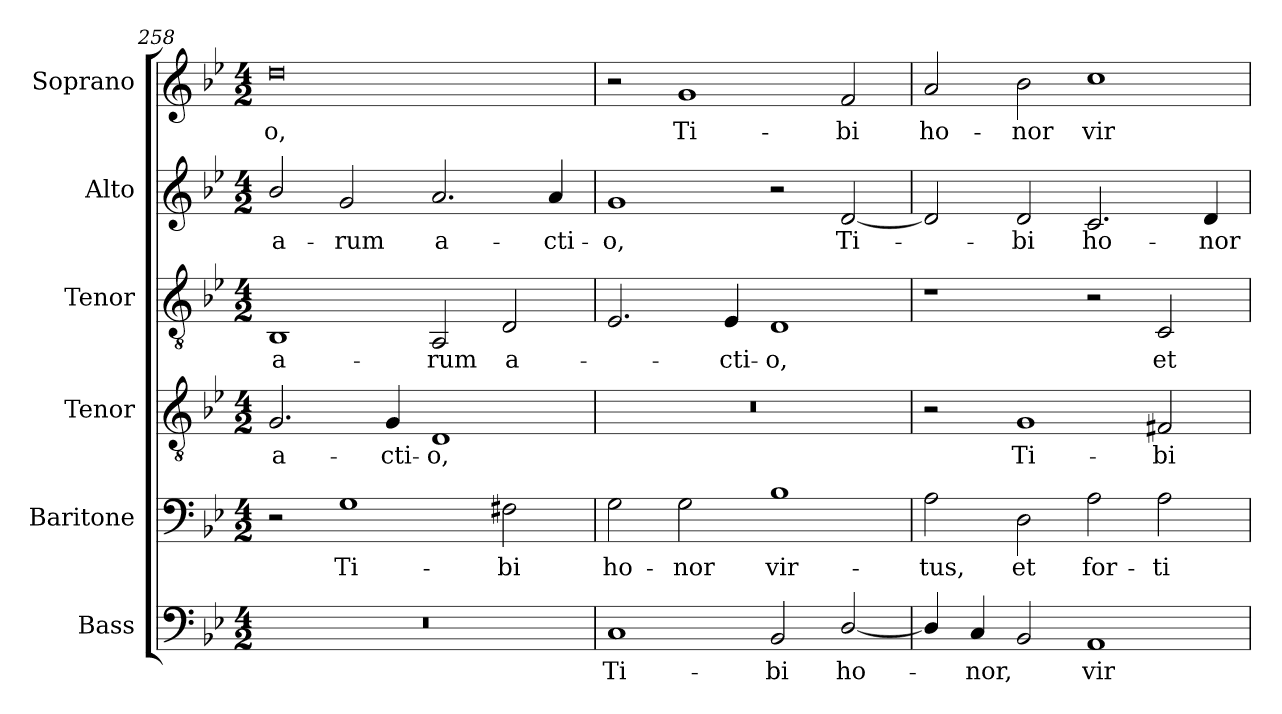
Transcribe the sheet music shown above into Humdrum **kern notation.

**kern	**text	**kern	**text	**kern	**text	**kern	**text	**kern	**text	**kern	**text
*part6	*part6	*part5	*part5	*part4	*part4	*part3	*part3	*part2	*part2	*part1	*part1
*staff6	*staff6	*staff5	*staff5	*staff4	*staff4	*staff3	*staff3	*staff2	*staff2	*staff1	*staff1
*I"Bass	*	*I"Baritone	*	*I"Tenor	*	*I"Tenor	*	*I"Alto	*	*I"Soprano	*
*I'B.	*	*I'Bar.	*	*I'T2.	*	*I'T1.	*	*I'A.	*	*I'S.	*
!!LO:LB:g=z
*clefF4	*	*clefF4	*	*clefGv2	*	*clefGv2	*	*clefG2	*	*clefG2	*
*	*	*	*	*ITrd7c12	*	*	*	*	*	*	*
*k[b-e-]	*	*k[b-e-]	*	*k[b-e-]	*	*k[b-e-]	*	*k[b-e-]	*	*k[b-e-]	*
*B-:	*	*B-:	*	*B-:	*	*B-:	*	*B-:	*	*B-:	*
*M4/2	*	*M4/2	*	*M4/2	*	*M4/2	*	*M4/2	*	*M4/2	*
=258	=258	=258	=258	=258	=258	=258	=258	=258	=258	=258	=258
!LO:N:vis=1	!	!	!	!	!	!	!	!	!	!	!
!	!	!	!	!	!LO:LY:b:color=#000000	!	!	!	!	!	!
!	!	!	!	!	!	!	!LO:LY:b:color=#000000	!	!	!	!
!	!	!	!	!	!	!	!	!	!LO:LY:b:color=#000000	!	!
!	!	!	!	!	!	!	!	!	!	!	!LO:LY:b:color=#000000
0r	.	2r	.	2.GGi/	a-	1BB-i	-a-	2b-i/	-a-	0ddi	-o,
!	!	!	!LO:LY:b:color=#000000	!	!	!	!	!	!	!	!
!	!	!	!	!	!	!	!	!	!LO:LY:b:color=#000000	!	!
.	.	1Gi	Ti-	.	.	.	.	2gi/	-rum	.	.
!	!	!	!	!	!LO:LY:b:color=#000000	!	!	!	!	!	!
.	.	.	.	4GGi/	-cti-	.	.	.	.	.	.
!	!	!	!	!	!LO:LY:b:color=#000000	!	!	!	!	!	!
!	!	!	!	!	!	!	!LO:LY:b:color=#000000	!	!	!	!
!	!	!	!	!	!	!	!	!	!LO:LY:b:color=#000000	!	!
.	.	.	.	1DDi	-o,	2AAi/	-rum	2.ai/	a-	.	.
!	!	!	!LO:LY:b:color=#000000	!	!	!	!	!	!	!	!
!	!	!	!	!	!	!	!LO:LY:b:color=#000000	!	!	!	!
.	.	2F#Xi\	-bi	.	.	2Di/	a-	.	.	.	.
!	!	!	!	!	!	!	!	!	!LO:LY:b:color=#000000	!	!
.	.	.	.	.	.	.	.	4ai/	-cti-	.	.
=259	=259	=259	=259	=259	=259	=259	=259	=259	=259	=259	=259
!	!LO:LY:b:color=#000000	!	!	!	!	!	!	!	!	!	!
!	!	!	!LO:LY:b:color=#000000	!LO:N:vis=1	!	!	!	!	!	!	!
!	!	!	!	!	!	!	!	!	!LO:LY:b:color=#000000	!	!
1Ci	Ti-	2Gi\	ho-	0r	.	2.E-i/	.	1gi	-o,	2r	.
!	!	!	!LO:LY:b:color=#000000	!	!	!	!	!	!	!	!
!	!	!	!	!	!	!	!	!	!	!	!LO:LY:b:color=#000000
.	.	2Gi\	-nor	.	.	.	.	.	.	1gi	Ti-
!	!	!	!	!	!	!	!LO:LY:b:color=#000000	!	!	!	!
.	.	.	.	.	.	4E-i/	-cti-	.	.	.	.
!	!LO:LY:b:color=#000000	!	!	!	!	!	!	!	!	!	!
!	!	!	!LO:LY:b:color=#000000	!	!	!	!	!	!	!	!
!	!	!	!	!	!	!	!LO:LY:b:color=#000000	!	!	!	!
2BB-i/	-bi	1B-i	vir-	.	.	1Di	-o,	2r	.	.	.
!	!LO:LY:b:color=#000000	!	!	!	!	!	!	!	!	!	!
!	!	!	!	!	!	!	!	!	!LO:LY:b:color=#000000	!	!
!	!	!	!	!	!	!	!	!	!	!	!LO:LY:b:color=#000000
[2Di/	ho-	.	.	.	.	.	.	[2di/	Ti-	2fi/	-bi
=260	=260	=260	=260	=260	=260	=260	=260	=260	=260	=260	=260
!	!	!	!LO:LY:b:color=#000000	!	!	!	!	!	!	!	!
!	!	!	!	!	!	!	!	!	!	!	!LO:LY:b:color=#000000
4Di/]	.	2Ai\	-tus,	2r	.	1r	.	2di/]	.	2ai/	ho-
!	!LO:LY:b:color=#000000	!	!	!	!	!	!	!	!	!	!
4Ci/	-nor,	.	.	.	.	.	.	.	.	.	.
!	!	!	!LO:LY:b:color=#000000	!	!	!	!	!	!	!	!
!	!	!	!	!	!LO:LY:b:color=#000000	!	!	!	!	!	!
!	!	!	!	!	!	!	!	!	!LO:LY:b:color=#000000	!	!
!	!	!	!	!	!	!	!	!	!	!	!LO:LY:b:color=#000000
2BB-i/	.	2Di\	et	1GGi	Ti-	.	.	2di/	-bi	2b-i\	-nor
!	!LO:LY:b:color=#000000	!	!	!	!	!	!	!	!	!	!
!	!	!	!LO:LY:b:color=#000000	!	!	!	!	!	!	!	!
!	!	!	!	!	!	!	!	!	!LO:LY:b:color=#000000	!	!
!	!	!	!	!	!	!	!	!	!	!	!LO:LY:b:color=#000000
1AAi	vir-	2Ai\	for-	.	.	2r	.	2.ci/	ho-	1cci	vir-
!	!	!	!LO:LY:b:color=#000000	!	!	!	!	!	!	!	!
!	!	!	!	!	!LO:LY:b:color=#000000	!	!	!	!	!	!
!	!	!	!	!	!	!	!LO:LY:b:color=#000000	!	!	!	!
.	.	2Ai\	-ti-	2FF#Xi/	-bi	2Ci/	et	.	.	.	.
!	!	!	!	!	!	!	!	!	!LO:LY:b:color=#000000	!	!
.	.	.	.	.	.	.	.	4di/	-nor	.	.
=	=	=	=	=	=	=	=	=	=	=	=
*-	*-	*-	*-	*-	*-	*-	*-	*-	*-	*-	*-
